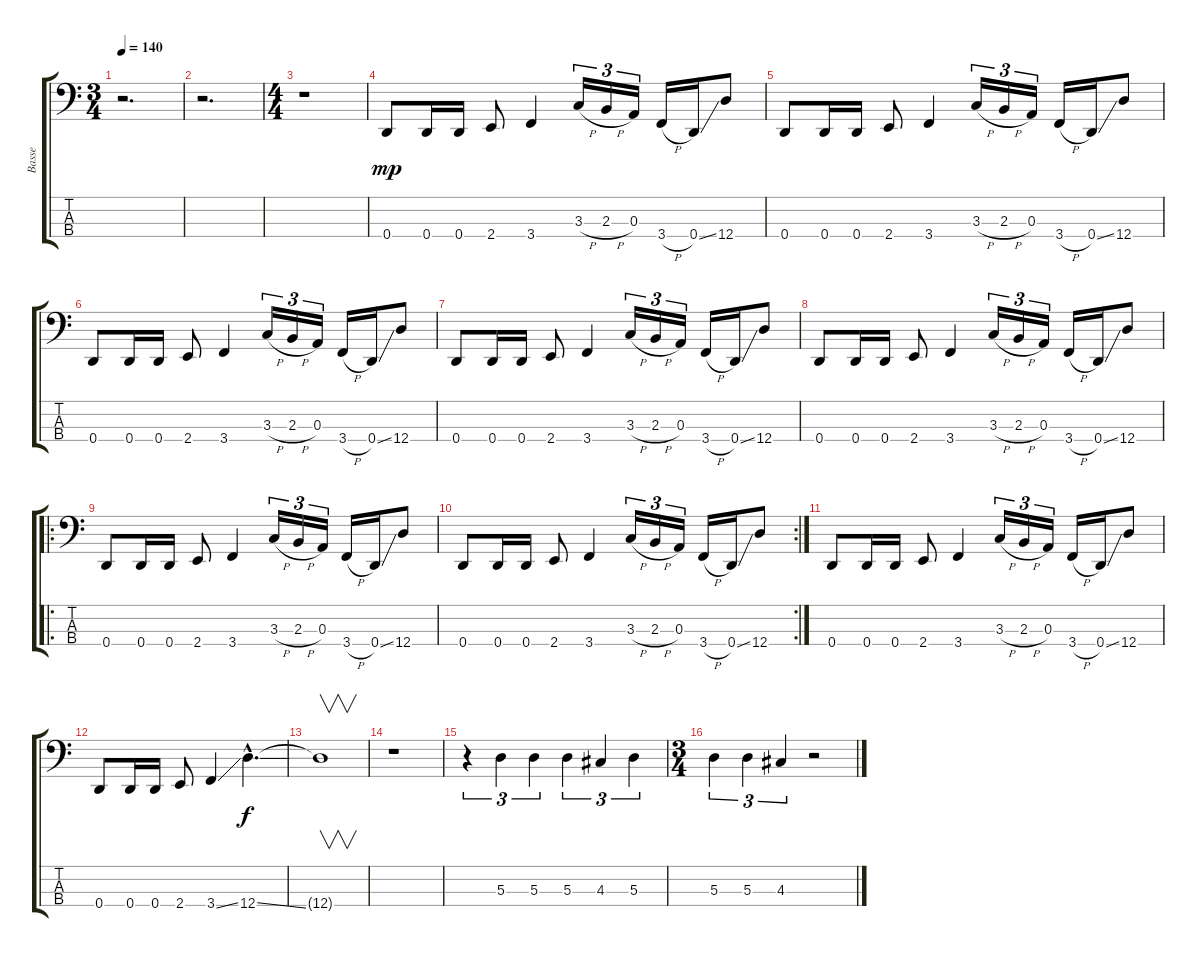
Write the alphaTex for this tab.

\track ("Basse" "Basse") {instrument electricbasspick}
\staff {score tabs}
\tuning (G2 D2 A1 D1) {hide}
\ts (3 4)
\tempo 140
\clef f4
\ks c
r.2{d dy mp instrument electricbasspick} |
r.2{d} |
\ts (4 4)
r.1 |
0.4.8 0.4.16 0.4.16 2.4.8 3.4.4 3.3{h}.16{tu (3 2)} 2.3{h}.16{tu (3 2)} 0.3.16{tu (3 2)} 3.4{h}.16 0.4{ss}.16 12.4.8 |
0.4.8 0.4.16 0.4.16 2.4.8 3.4.4 3.3{h}.16{tu (3 2)} 2.3{h}.16{tu (3 2)} 0.3.16{tu (3 2)} 3.4{h}.16 0.4{ss}.16 12.4.8 |
0.4.8 0.4.16 0.4.16 2.4.8 3.4.4 3.3{h}.16{tu (3 2)} 2.3{h}.16{tu (3 2)} 0.3.16{tu (3 2)} 3.4{h}.16 0.4{ss}.16 12.4.8 |
0.4.8 0.4.16 0.4.16 2.4.8 3.4.4 3.3{h}.16{tu (3 2)} 2.3{h}.16{tu (3 2)} 0.3.16{tu (3 2)} 3.4{h}.16 0.4{ss}.16 12.4.8 |
0.4.8 0.4.16 0.4.16 2.4.8 3.4.4 3.3{h}.16{tu (3 2)} 2.3{h}.16{tu (3 2)} 0.3.16{tu (3 2)} 3.4{h}.16 0.4{ss}.16 12.4.8 |
\ro
0.4.8 0.4.16 0.4.16 2.4.8 3.4.4 3.3{h}.16{tu (3 2)} 2.3{h}.16{tu (3 2)} 0.3.16{tu (3 2)} 3.4{h}.16 0.4{ss}.16 12.4.8 |
\rc 2
0.4.8 0.4.16 0.4.16 2.4.8 3.4.4 3.3{h}.16{tu (3 2)} 2.3{h}.16{tu (3 2)} 0.3.16{tu (3 2)} 3.4{h}.16 0.4{ss}.16 12.4.8 |
0.4.8 0.4.16 0.4.16 2.4.8 3.4.4 3.3{h}.16{tu (3 2)} 2.3{h}.16{tu (3 2)} 0.3.16{tu (3 2)} 3.4{h}.16 0.4{ss}.16 12.4.8 |
0.4.8 0.4.16 0.4.16 2.4.8 3.4{ss}.4 12.4{ss hac}.4{d dy f} |
12.4{t}.1{v} |
r.1 |
r.4{tu (3 2)} 5.3.4{tu (3 2)} 5.3.4{tu (3 2)} 5.3.4{tu (3 2)} 4.3.4{tu (3 2)} 5.3.4{tu (3 2)} |
\ts (3 4)
5.3.4{tu (3 2)} 5.3.4{tu (3 2)} 4.3.4{tu (3 2)} r.2
